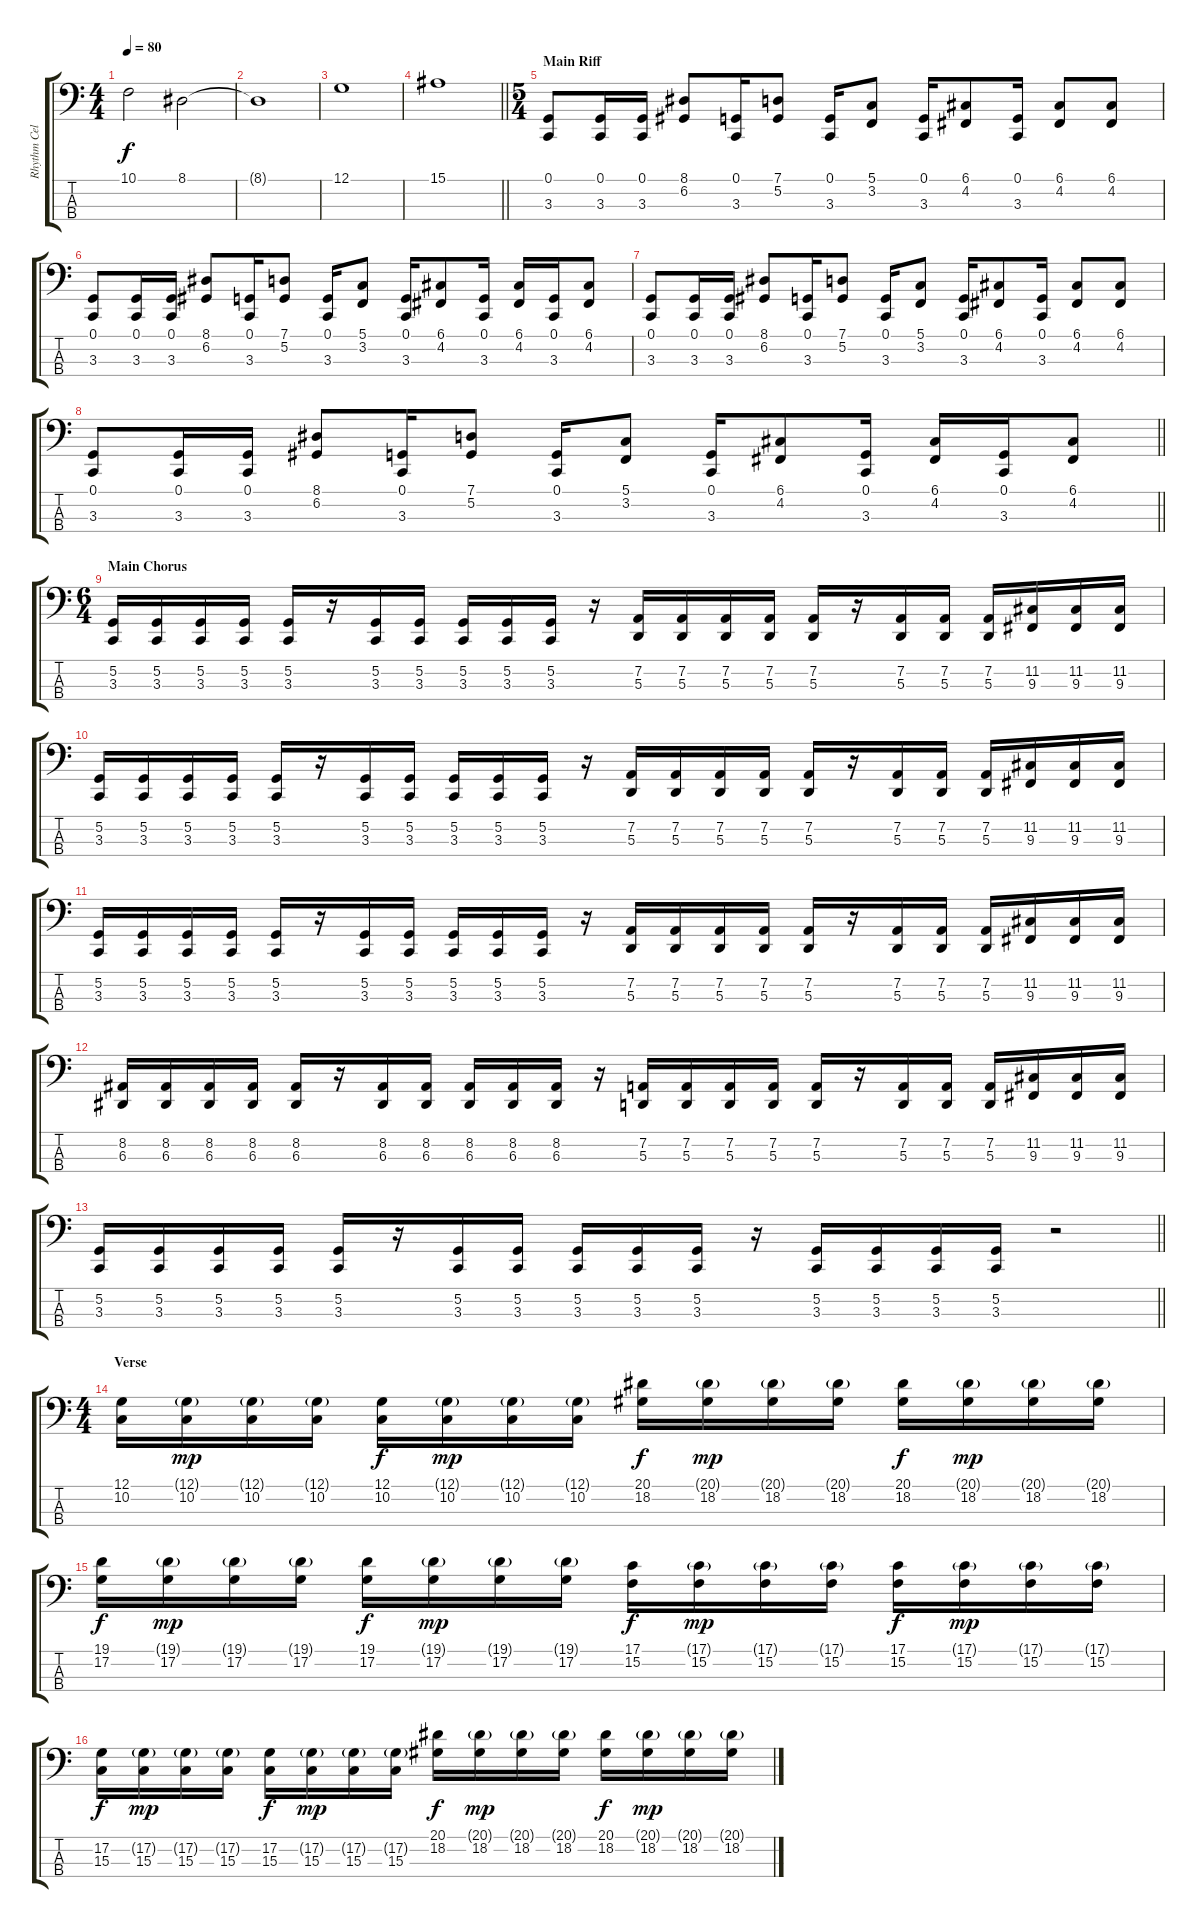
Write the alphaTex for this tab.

\track ("Rhythm Cello" "Rhythm Cel") {instrument cello}
\staff {score tabs}
\tuning (G2 D2 A1 D1) {hide}
\ts (4 4)
\tempo 80
\clef f4
\ks c
10.1.2{dy f} 8.1.2 |
8.1{t}.1 |
12.1.1 |
\barLineRight lightlight
15.1.1 |
\ts (5 4)
\section ("" "Main Riff")
(0.1 3.3).8 (0.1 3.3).16 (0.1 3.3).16 (8.1 6.2).8 (0.1 3.3).16 (7.1 5.2).8 (0.1 3.3).16 (5.1 3.2).8 (0.1 3.3).16 (6.1 4.2).8 (0.1 3.3).16 (6.1 4.2).8 (6.1 4.2).8 |
(0.1 3.3).8 (0.1 3.3).16 (0.1 3.3).16 (8.1 6.2).8 (0.1 3.3).16 (7.1 5.2).8 (0.1 3.3).16 (5.1 3.2).8 (0.1 3.3).16 (6.1 4.2).8 (0.1 3.3).16 (6.1 4.2).16 (0.1 3.3).16 (6.1 4.2).8 |
(0.1 3.3).8 (0.1 3.3).16 (0.1 3.3).16 (8.1 6.2).8 (0.1 3.3).16 (7.1 5.2).8 (0.1 3.3).16 (5.1 3.2).8 (0.1 3.3).16 (6.1 4.2).8 (0.1 3.3).16 (6.1 4.2).8 (6.1 4.2).8 |
\barLineRight lightlight
(0.1 3.3).8 (0.1 3.3).16 (0.1 3.3).16 (8.1 6.2).8 (0.1 3.3).16 (7.1 5.2).8 (0.1 3.3).16 (5.1 3.2).8 (0.1 3.3).16 (6.1 4.2).8 (0.1 3.3).16 (6.1 4.2).16 (0.1 3.3).16 (6.1 4.2).8 |
\ts (6 4)
\section ("" "Main Chorus")
(5.2 3.3).16 (5.2 3.3).16 (5.2 3.3).16 (5.2 3.3).16 (5.2 3.3).16 r.16 (5.2 3.3).16 (5.2 3.3).16 (5.2 3.3).16 (5.2 3.3).16 (5.2 3.3).16 r.16 (7.2 5.3).16 (7.2 5.3).16 (7.2 5.3).16 (7.2 5.3).16 (7.2 5.3).16 r.16 (7.2 5.3).16 (7.2 5.3).16 (7.2 5.3).16 (11.2 9.3).16 (11.2 9.3).16 (11.2 9.3).16 |
(5.2 3.3).16 (5.2 3.3).16 (5.2 3.3).16 (5.2 3.3).16 (5.2 3.3).16 r.16 (5.2 3.3).16 (5.2 3.3).16 (5.2 3.3).16 (5.2 3.3).16 (5.2 3.3).16 r.16 (7.2 5.3).16 (7.2 5.3).16 (7.2 5.3).16 (7.2 5.3).16 (7.2 5.3).16 r.16 (7.2 5.3).16 (7.2 5.3).16 (7.2 5.3).16 (11.2 9.3).16 (11.2 9.3).16 (11.2 9.3).16 |
(5.2 3.3).16 (5.2 3.3).16 (5.2 3.3).16 (5.2 3.3).16 (5.2 3.3).16 r.16 (5.2 3.3).16 (5.2 3.3).16 (5.2 3.3).16 (5.2 3.3).16 (5.2 3.3).16 r.16 (7.2 5.3).16 (7.2 5.3).16 (7.2 5.3).16 (7.2 5.3).16 (7.2 5.3).16 r.16 (7.2 5.3).16 (7.2 5.3).16 (7.2 5.3).16 (11.2 9.3).16 (11.2 9.3).16 (11.2 9.3).16 |
(8.2 6.3).16 (8.2 6.3).16 (8.2 6.3).16 (8.2 6.3).16 (8.2 6.3).16 r.16 (8.2 6.3).16 (8.2 6.3).16 (8.2 6.3).16 (8.2 6.3).16 (8.2 6.3).16 r.16 (7.2 5.3).16 (7.2 5.3).16 (7.2 5.3).16 (7.2 5.3).16 (7.2 5.3).16 r.16 (7.2 5.3).16 (7.2 5.3).16 (7.2 5.3).16 (11.2 9.3).16 (11.2 9.3).16 (11.2 9.3).16 |
\barLineRight lightlight
(5.2 3.3).16 (5.2 3.3).16 (5.2 3.3).16 (5.2 3.3).16 (5.2 3.3).16 r.16 (5.2 3.3).16 (5.2 3.3).16 (5.2 3.3).16 (5.2 3.3).16 (5.2 3.3).16 r.16 (5.2 3.3).16 (5.2 3.3).16 (5.2 3.3).16 (5.2 3.3).16 r.2 |
\ts (4 4)
\section ("" "Verse")
(12.1 10.2).16{volume 9} (12.1{g} 10.2).16{dy mp} (12.1{g} 10.2).16 (12.1{g} 10.2).16 (12.1 10.2).16{dy f} (12.1{g} 10.2).16{dy mp} (12.1{g} 10.2).16 (12.1{g} 10.2).16 (20.1 18.2).16{dy f} (20.1{g} 18.2).16{dy mp} (20.1{g} 18.2).16 (20.1{g} 18.2).16 (20.1 18.2).16{dy f} (20.1{g} 18.2).16{dy mp} (20.1{g} 18.2).16 (20.1{g} 18.2).16 |
(19.1 17.2).16{dy f} (19.1{g} 17.2).16{dy mp} (19.1{g} 17.2).16 (19.1{g} 17.2).16 (19.1 17.2).16{dy f} (19.1{g} 17.2).16{dy mp} (19.1{g} 17.2).16 (19.1{g} 17.2).16 (17.1 15.2).16{dy f} (17.1{g} 15.2).16{dy mp} (17.1{g} 15.2).16 (17.1{g} 15.2).16 (17.1 15.2).16{dy f} (17.1{g} 15.2).16{dy mp} (17.1{g} 15.2).16 (17.1{g} 15.2).16 |
(17.2 15.3).16{dy f} (17.2{g} 15.3).16{dy mp} (17.2{g} 15.3).16 (17.2{g} 15.3).16 (17.2 15.3).16{dy f} (17.2{g} 15.3).16{dy mp} (17.2{g} 15.3).16 (17.2{g} 15.3).16 (20.1 18.2).16{dy f} (20.1{g} 18.2).16{dy mp} (20.1{g} 18.2).16 (20.1{g} 18.2).16 (20.1 18.2).16{dy f} (20.1{g} 18.2).16{dy mp} (20.1{g} 18.2).16 (20.1{g} 18.2).16
